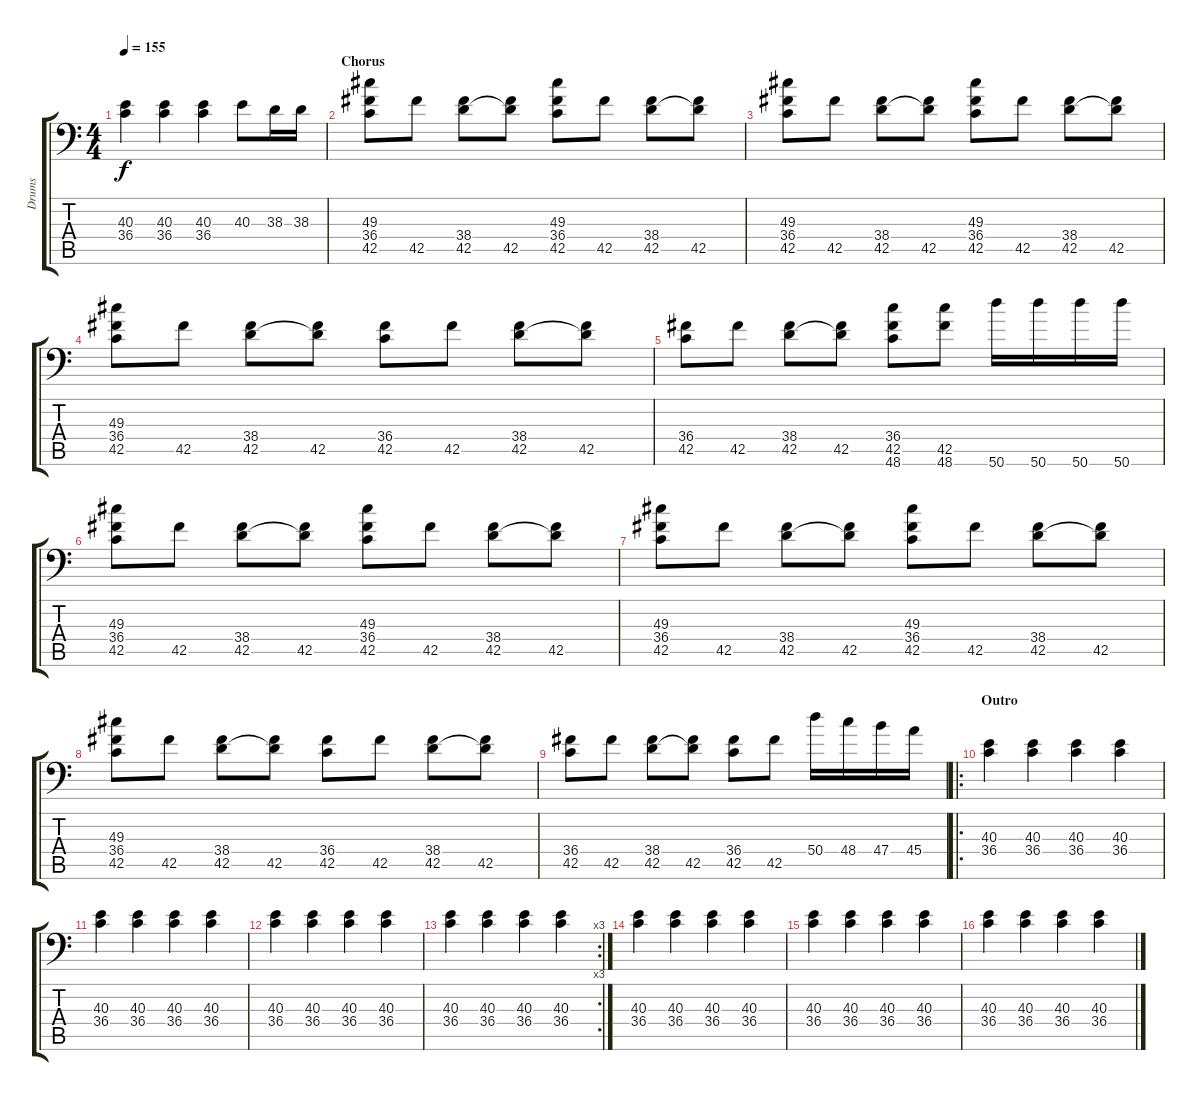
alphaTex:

\track ("Drums" "Drums") {instrument acousticgrandpiano}
\staff {score tabs}
\tuning (C-1 C-1 C-1 C-1 C-1 C-1) {hide}
\ts (4 4)
\tempo 155
\clef f4
\ks c
(40.3 36.4).4{dy f} (40.3 36.4).4 (40.3 36.4).4 40.3.8 38.3.16 38.3.16 |
\section ("" "Chorus")
(49.3 36.4 42.5).8 42.5.8 (38.4 42.5).8 (38.4{t} 42.5).8 (49.3 36.4 42.5).8 42.5.8 (38.4 42.5).8 (38.4{t} 42.5).8 |
(49.3 36.4 42.5).8 42.5.8 (38.4 42.5).8 (38.4{t} 42.5).8 (49.3 36.4 42.5).8 42.5.8 (38.4 42.5).8 (38.4{t} 42.5).8 |
(49.3 36.4 42.5).8 42.5.8 (38.4 42.5).8 (38.4{t} 42.5).8 (36.4 42.5).8 42.5.8 (38.4 42.5).8 (38.4{t} 42.5).8 |
(36.4 42.5).8 42.5.8 (38.4 42.5).8 (38.4{t} 42.5).8 (36.4 42.5 48.6).8 (42.5 48.6).8 50.6.16 50.6.16 50.6.16 50.6.16 |
(49.3 36.4 42.5).8 42.5.8 (38.4 42.5).8 (38.4{t} 42.5).8 (49.3 36.4 42.5).8 42.5.8 (38.4 42.5).8 (38.4{t} 42.5).8 |
(49.3 36.4 42.5).8 42.5.8 (38.4 42.5).8 (38.4{t} 42.5).8 (49.3 36.4 42.5).8 42.5.8 (38.4 42.5).8 (38.4{t} 42.5).8 |
(49.3 36.4 42.5).8 42.5.8 (38.4 42.5).8 (38.4{t} 42.5).8 (36.4 42.5).8 42.5.8 (38.4 42.5).8 (38.4{t} 42.5).8 |
(36.4 42.5).8 42.5.8 (38.4 42.5).8 (38.4{t} 42.5).8 (36.4 42.5).8 42.5.8 50.4.16 48.4.16 47.4.16 45.4.16 |
\ro
\section ("" "Outro")
(40.3 36.4).4 (40.3 36.4).4 (40.3 36.4).4 (40.3 36.4).4 |
(40.3 36.4).4 (40.3 36.4).4 (40.3 36.4).4 (40.3 36.4).4 |
(40.3 36.4).4 (40.3 36.4).4 (40.3 36.4).4 (40.3 36.4).4 |
\rc 3
(40.3 36.4).4 (40.3 36.4).4 (40.3 36.4).4 (40.3 36.4).4 |
(40.3 36.4).4 (40.3 36.4).4 (40.3 36.4).4 (40.3 36.4).4 |
(40.3 36.4).4 (40.3 36.4).4 (40.3 36.4).4 (40.3 36.4).4 |
(40.3 36.4).4 (40.3 36.4).4 (40.3 36.4).4 (40.3 36.4).4
